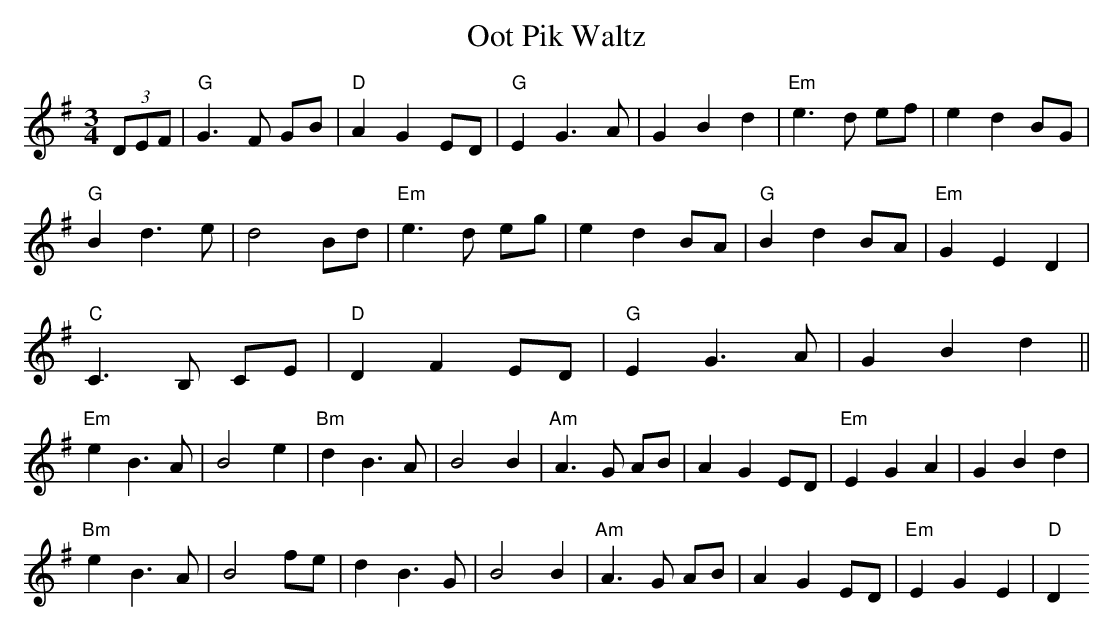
X:1
T:Oot Pik Waltz
M:3/4
L:1/4
K:G
(3D/E/F/|"G"G> F G/B/|"D"A G E/D/|"G"E G> A| G B d|"Em"e>d e/f/|ed B/G/|
"G"B d>e|d2 B/d/|"Em"e>d e/g/|e d B/A/|"G"B d B/A/|"Em"G E D|
"C"C> B, C/E/| "D"D F E/D/| "G"E G> A| G B d||
"Em"e B> A| B2 e|"Bm"d B> A|B2 B|"Am"A> G A/B/|A G E/D/|"Em"E G A|G B d|
"Bm"e B> A|B2 f/e/|d B>G|  B2 B|"Am" A> G A/B/|A G E/D/|"Em"E G E| "D" D
2||
